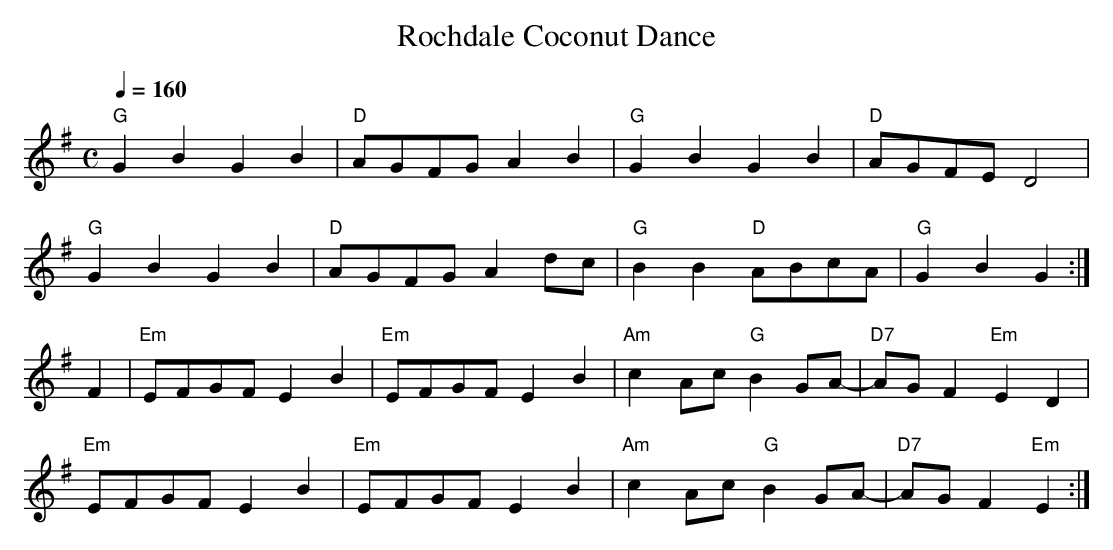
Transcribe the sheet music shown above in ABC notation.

X:1
T: Rochdale Coconut Dance
M: C
K: G
L: 1/4
Q: 160
"G" GBGB | "D" A/G/F/G/ AB| "G" GBGB | "D" A/G/F/E/ D2 |
    "G" GBGB | "D" A/G/F/G/ A d/c/ | "G" BB "D" A/B/c/A/ | "G" GBG :|
F | "Em" E/F/G/F/ EB | "Em" E/F/G/F/ EB |\
       "Am" c A/c/ "G" B G/A/- | "D7" A/G/ F "Em" E D |
 "Em" E/F/G/F/ EB | "Em" E/F/G/F/ EB | "Am" c A/c/ "G" B G/A/- |\
 "D7"A/G/ F "Em" E :|
